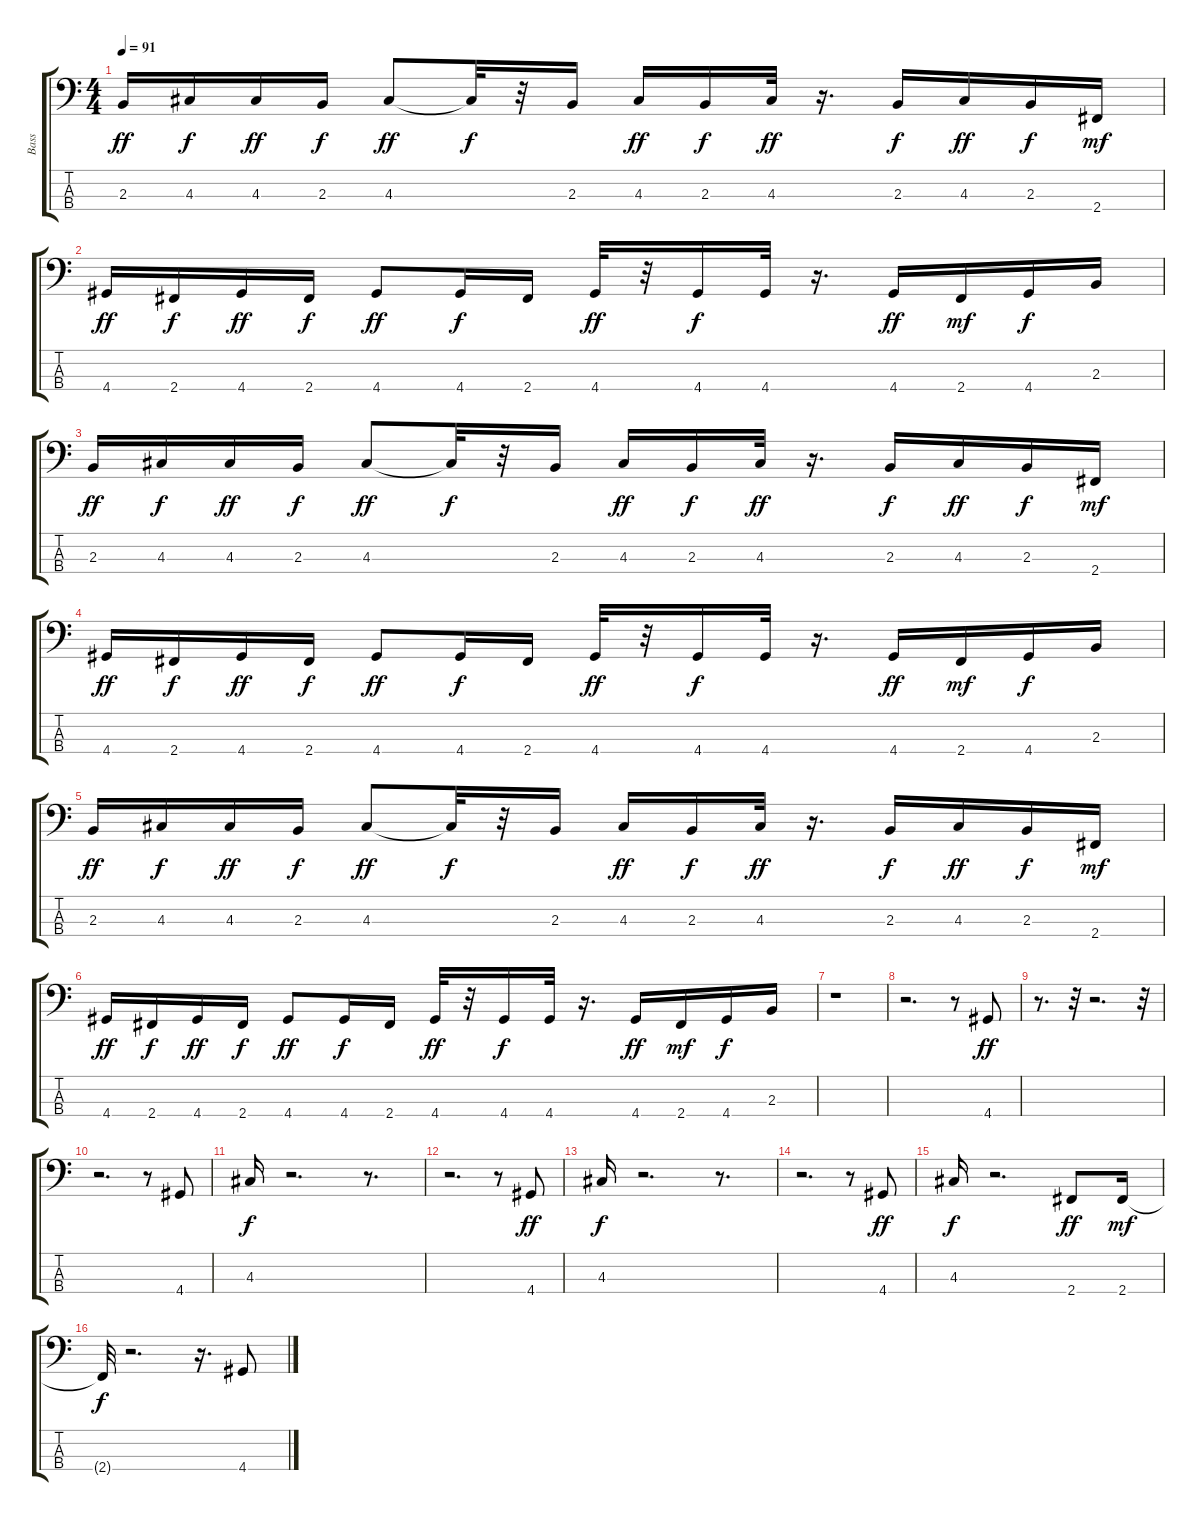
\track ("Bass" "Bass") {instrument synthbass2}
\staff {score tabs}
\tuning (G2 D2 A1 E1) {hide}
\ts (4 4)
\tempo 91
\clef f4
\ks c
2.3.16{dy ff} 4.3.16{dy f} 4.3.16{dy ff} 2.3.16{dy f} 4.3.8{dy ff} 4.3{t}.32{dy f} r.32 2.3.16 4.3.16{dy ff} 2.3.16{dy f} 4.3.32{dy ff} r.16{d} 2.3.16{dy f} 4.3.16{dy ff} 2.3.16{dy f} 2.4.16{dy mf} |
4.4.16{dy ff} 2.4.16{dy f} 4.4.16{dy ff} 2.4.16{dy f} 4.4.8{dy ff} 4.4.16{dy f} 2.4.16 4.4.32{dy ff} r.32 4.4.16{dy f} 4.4.32 r.16{d} 4.4.16{dy ff} 2.4.16{dy mf} 4.4.16{dy f} 2.3.16 |
2.3.16{dy ff} 4.3.16{dy f} 4.3.16{dy ff} 2.3.16{dy f} 4.3.8{dy ff} 4.3{t}.32{dy f} r.32 2.3.16 4.3.16{dy ff} 2.3.16{dy f} 4.3.32{dy ff} r.16{d} 2.3.16{dy f} 4.3.16{dy ff} 2.3.16{dy f} 2.4.16{dy mf} |
4.4.16{dy ff} 2.4.16{dy f} 4.4.16{dy ff} 2.4.16{dy f} 4.4.8{dy ff} 4.4.16{dy f} 2.4.16 4.4.32{dy ff} r.32 4.4.16{dy f} 4.4.32 r.16{d} 4.4.16{dy ff} 2.4.16{dy mf} 4.4.16{dy f} 2.3.16 |
2.3.16{dy ff} 4.3.16{dy f} 4.3.16{dy ff} 2.3.16{dy f} 4.3.8{dy ff} 4.3{t}.32{dy f} r.32 2.3.16 4.3.16{dy ff} 2.3.16{dy f} 4.3.32{dy ff} r.16{d} 2.3.16{dy f} 4.3.16{dy ff} 2.3.16{dy f} 2.4.16{dy mf} |
4.4.16{dy ff} 2.4.16{dy f} 4.4.16{dy ff} 2.4.16{dy f} 4.4.8{dy ff} 4.4.16{dy f} 2.4.16 4.4.32{dy ff} r.32 4.4.16{dy f} 4.4.32 r.16{d} 4.4.16{dy ff} 2.4.16{dy mf} 4.4.16{dy f} 2.3.16 |
r.1 |
r.2{d} r.8 4.4.8{dy ff} |
r.8{d} r.32 r.2{d} r.32 |
r.2{d} r.8 4.4.8 |
4.3.16{dy f} r.2{d} r.8{d} |
r.2{d} r.8 4.4.8{dy ff} |
4.3.16{dy f} r.2{d} r.8{d} |
r.2{d} r.8 4.4.8{dy ff} |
4.3.16{dy f} r.2{d} 2.4.8{dy ff} 2.4.16{dy mf} |
2.4{t}.32{dy f} r.2{d} r.16{d} 4.4.8
